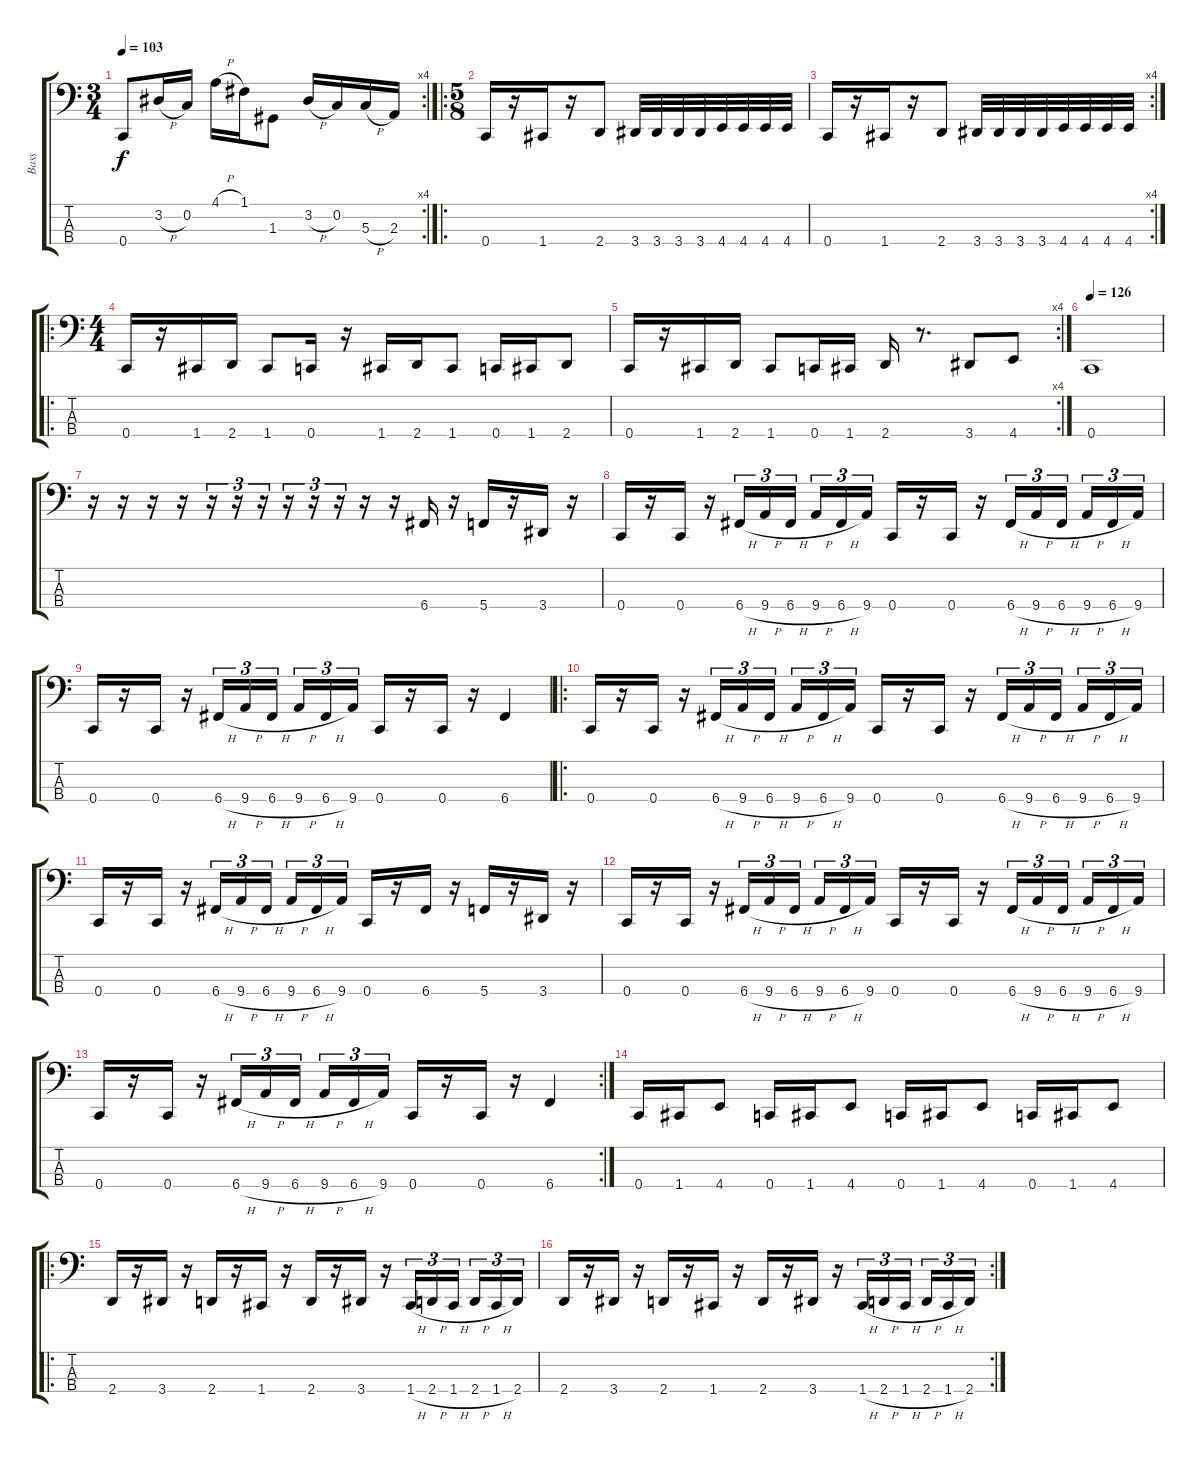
\track ("Bass" "Bass") {instrument electricbassfinger}
\staff {score tabs}
\tuning (F2 C2 G1 C1) {hide}
\rc 4
\ts (3 4)
\tempo 103
\clef f4
\ks c
0.4.8{dy f} 3.2{h}.16 0.2.16 4.1{h}.16 1.1.16 1.3.8 3.2{h}.16 0.2.16 5.3{h}.16 2.3.16 |
\ro
\ts (5 8)
0.4.16 r.16 1.4.16 r.16 2.4.8 3.4.32 3.4.32 3.4.32 3.4.32 4.4.32 4.4.32 4.4.32 4.4.32 |
\rc 4
0.4.16 r.16 1.4.16 r.16 2.4.8 3.4.32 3.4.32 3.4.32 3.4.32 4.4.32 4.4.32 4.4.32 4.4.32 |
\ro
\ts (4 4)
0.4.16 r.16 1.4.16 2.4.16 1.4.8 0.4.16 r.16 1.4.16 2.4.16 1.4.8 0.4.16 1.4.16 2.4.8 |
\rc 4
0.4.16 r.16 1.4.16 2.4.16 1.4.8 0.4.16 1.4.16 2.4.16 r.8{d} 3.4.8 4.4.8 |
\tempo 126
0.4.1 |
r.16 r.16 r.16 r.16 r.16{tu (3 2)} r.16{tu (3 2)} r.16{tu (3 2)} r.16{tu (3 2)} r.16{tu (3 2)} r.16{tu (3 2)} r.16 r.16 6.4.16 r.16 5.4.16 r.16 3.4.16 r.16 |
0.4.16 r.16 0.4.16 r.16 6.4{h}.16{tu (3 2)} 9.4{h}.16{tu (3 2)} 6.4{h}.16{tu (3 2)} 9.4{h}.16{tu (3 2)} 6.4{h}.16{tu (3 2)} 9.4.16{tu (3 2)} 0.4.16 r.16 0.4.16 r.16 6.4{h}.16{tu (3 2)} 9.4{h}.16{tu (3 2)} 6.4{h}.16{tu (3 2)} 9.4{h}.16{tu (3 2)} 6.4{h}.16{tu (3 2)} 9.4.16{tu (3 2)} |
0.4.16 r.16 0.4.16 r.16 6.4{h}.16{tu (3 2)} 9.4{h}.16{tu (3 2)} 6.4{h}.16{tu (3 2)} 9.4{h}.16{tu (3 2)} 6.4{h}.16{tu (3 2)} 9.4.16{tu (3 2)} 0.4.16 r.16 0.4.16 r.16 6.4.4 |
\ro
0.4.16 r.16 0.4.16 r.16 6.4{h}.16{tu (3 2)} 9.4{h}.16{tu (3 2)} 6.4{h}.16{tu (3 2)} 9.4{h}.16{tu (3 2)} 6.4{h}.16{tu (3 2)} 9.4.16{tu (3 2)} 0.4.16 r.16 0.4.16 r.16 6.4{h}.16{tu (3 2)} 9.4{h}.16{tu (3 2)} 6.4{h}.16{tu (3 2)} 9.4{h}.16{tu (3 2)} 6.4{h}.16{tu (3 2)} 9.4.16{tu (3 2)} |
0.4.16 r.16 0.4.16 r.16 6.4{h}.16{tu (3 2)} 9.4{h}.16{tu (3 2)} 6.4{h}.16{tu (3 2)} 9.4{h}.16{tu (3 2)} 6.4{h}.16{tu (3 2)} 9.4.16{tu (3 2)} 0.4.16 r.16 6.4.16 r.16 5.4.16 r.16 3.4.16 r.16 |
0.4.16 r.16 0.4.16 r.16 6.4{h}.16{tu (3 2)} 9.4{h}.16{tu (3 2)} 6.4{h}.16{tu (3 2)} 9.4{h}.16{tu (3 2)} 6.4{h}.16{tu (3 2)} 9.4.16{tu (3 2)} 0.4.16 r.16 0.4.16 r.16 6.4{h}.16{tu (3 2)} 9.4{h}.16{tu (3 2)} 6.4{h}.16{tu (3 2)} 9.4{h}.16{tu (3 2)} 6.4{h}.16{tu (3 2)} 9.4.16{tu (3 2)} |
\rc 2
0.4.16 r.16 0.4.16 r.16 6.4{h}.16{tu (3 2)} 9.4{h}.16{tu (3 2)} 6.4{h}.16{tu (3 2)} 9.4{h}.16{tu (3 2)} 6.4{h}.16{tu (3 2)} 9.4.16{tu (3 2)} 0.4.16 r.16 0.4.16 r.16 6.4.4 |
0.4.16 1.4.16 4.4.8 0.4.16 1.4.16 4.4.8 0.4.16 1.4.16 4.4.8 0.4.16 1.4.16 4.4.8 |
\ro
2.4.16 r.16 3.4.16 r.16 2.4.16 r.16 1.4.16 r.16 2.4.16 r.16 3.4.16 r.16 1.4{h}.16{tu (3 2)} 2.4{h}.16{tu (3 2)} 1.4{h}.16{tu (3 2)} 2.4{h}.16{tu (3 2)} 1.4{h}.16{tu (3 2)} 2.4.16{tu (3 2)} |
\rc 2
2.4.16 r.16 3.4.16 r.16 2.4.16 r.16 1.4.16 r.16 2.4.16 r.16 3.4.16 r.16 1.4{h}.16{tu (3 2)} 2.4{h}.16{tu (3 2)} 1.4{h}.16{tu (3 2)} 2.4{h}.16{tu (3 2)} 1.4{h}.16{tu (3 2)} 2.4.16{tu (3 2)}
